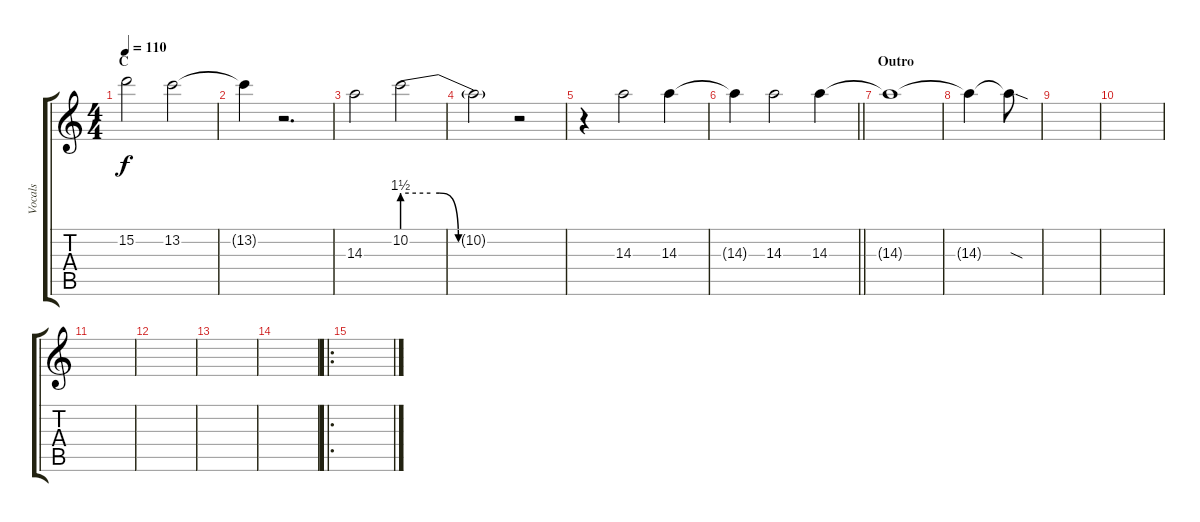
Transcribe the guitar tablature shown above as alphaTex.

\track ("Vocals" "Vocals") {mute instrument distortionguitar}
\staff {score tabs}
\tuning (E4 B3 G3 D3 A2 E2) {hide}
\ts (4 4)
\section ("" "C")
\tempo 110
\clef g2
\ks c
15.2.2{dy f} 13.2.2 |
13.2{t}.4 r.2{d} |
14.3.2 10.2{be (custom 0 6 15 6 20 6 30 0 45 0 60 0)}.2 |
10.2{t}.2 r.2 |
r.4 14.3.2 14.3.4 |
\barLineRight lightlight
14.3{t}.4 14.3.2 14.3.4 |
\section ("" "Outro")
14.3{t}.1 |
14.3{t}.4 14.3{sod t}.8 |
|
|
|
|
|
|
\ro
